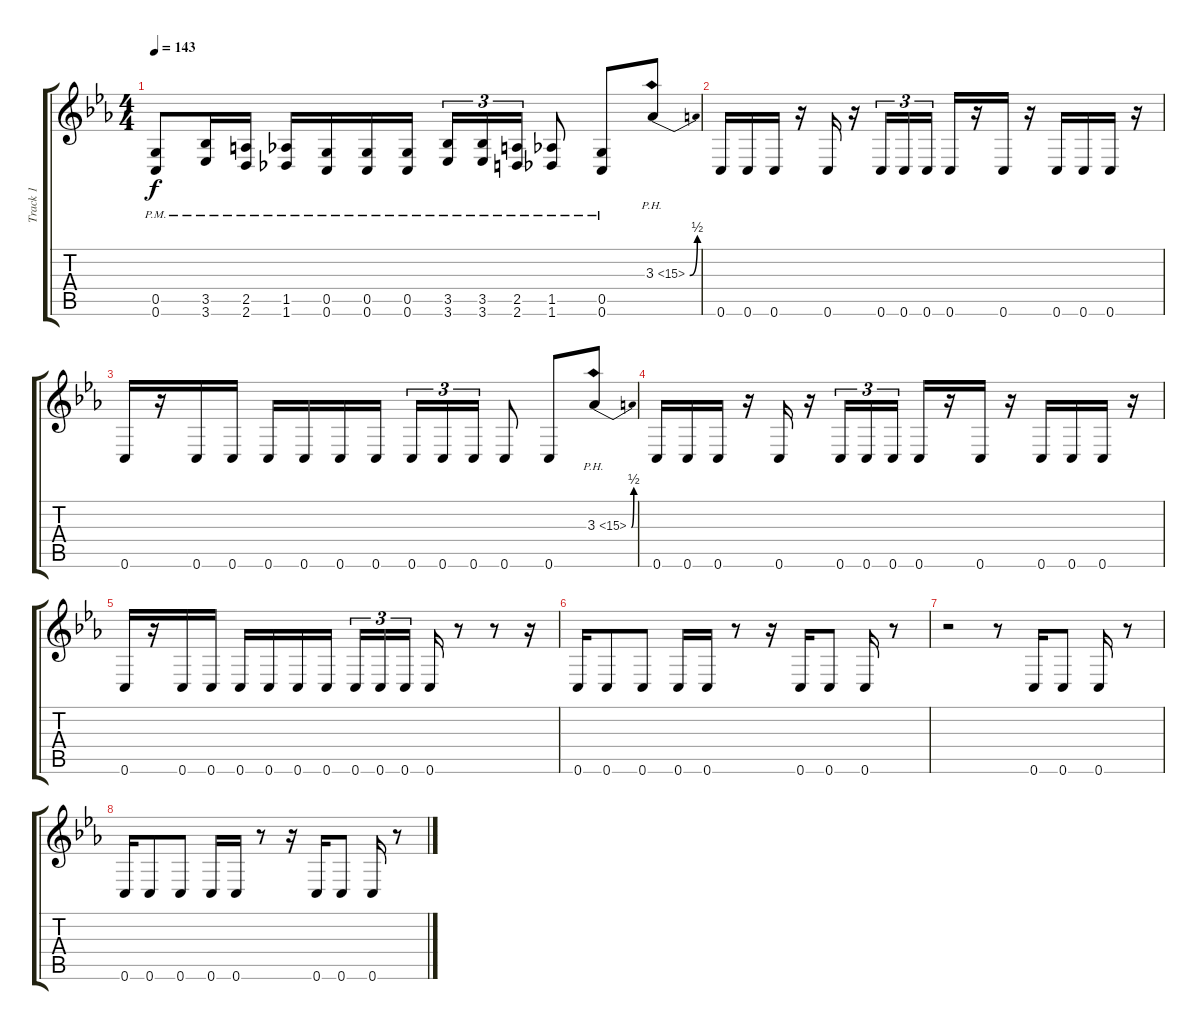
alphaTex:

\track ("Track 1" "Track 1") {instrument overdrivenguitar}
\staff {score tabs}
\tuning (D4 A3 F3 C3 G2 C2) {hide}
\ts (4 4)
\tempo 143
\clef g2
\ks cminor
(0.5{pm} 0.6{pm}).8{dy f} (3.5{pm} 3.6{pm}).16 (2.5{pm} 2.6{pm}).16 (1.5{pm} 1.6{pm}).16 (0.5{pm} 0.6{pm}).16 (0.5{pm} 0.6{pm}).16 (0.5{pm} 0.6{pm}).16 (3.5{pm} 3.6{pm}).16{tu (3 2)} (3.5{pm} 3.6{pm}).16{tu (3 2)} (2.5{pm} 2.6{pm}).16{tu (3 2)} (1.5{pm} 1.6{pm}).8 (0.5{pm} 0.6{pm}).8 3.3{be (bend 0 0 60 2) ph 12}.8 |
0.6.16 0.6.16 0.6.16 r.16 0.6.16 r.16 0.6.16{tu (3 2)} 0.6.16{tu (3 2)} 0.6.16{tu (3 2)} 0.6.16 r.16 0.6.16 r.16 0.6.16 0.6.16 0.6.16 r.16 |
0.6.16 r.16 0.6.16 0.6.16 0.6.16 0.6.16 0.6.16 0.6.16 0.6.16{tu (3 2)} 0.6.16{tu (3 2)} 0.6.16{tu (3 2)} 0.6.8 0.6.8 3.3{be (bend 0 0 60 2) ph 12}.8 |
0.6.16 0.6.16 0.6.16 r.16 0.6.16 r.16 0.6.16{tu (3 2)} 0.6.16{tu (3 2)} 0.6.16{tu (3 2)} 0.6.16 r.16 0.6.16 r.16 0.6.16 0.6.16 0.6.16 r.16 |
0.6.16 r.16 0.6.16 0.6.16 0.6.16 0.6.16 0.6.16 0.6.16 0.6.16{tu (3 2)} 0.6.16{tu (3 2)} 0.6.16{tu (3 2) beam splitsecondary} 0.6.16 r.8 r.8 r.16 |
0.6.16 0.6.8 0.6.8 0.6.16 0.6.16 r.8 r.16 0.6.16 0.6.8 0.6.16 r.8 |
r.2 r.8 0.6.16 0.6.8 0.6.16 r.8 |
0.6.16 0.6.8 0.6.8 0.6.16 0.6.16 r.8 r.16 0.6.16 0.6.8 0.6.16 r.8
